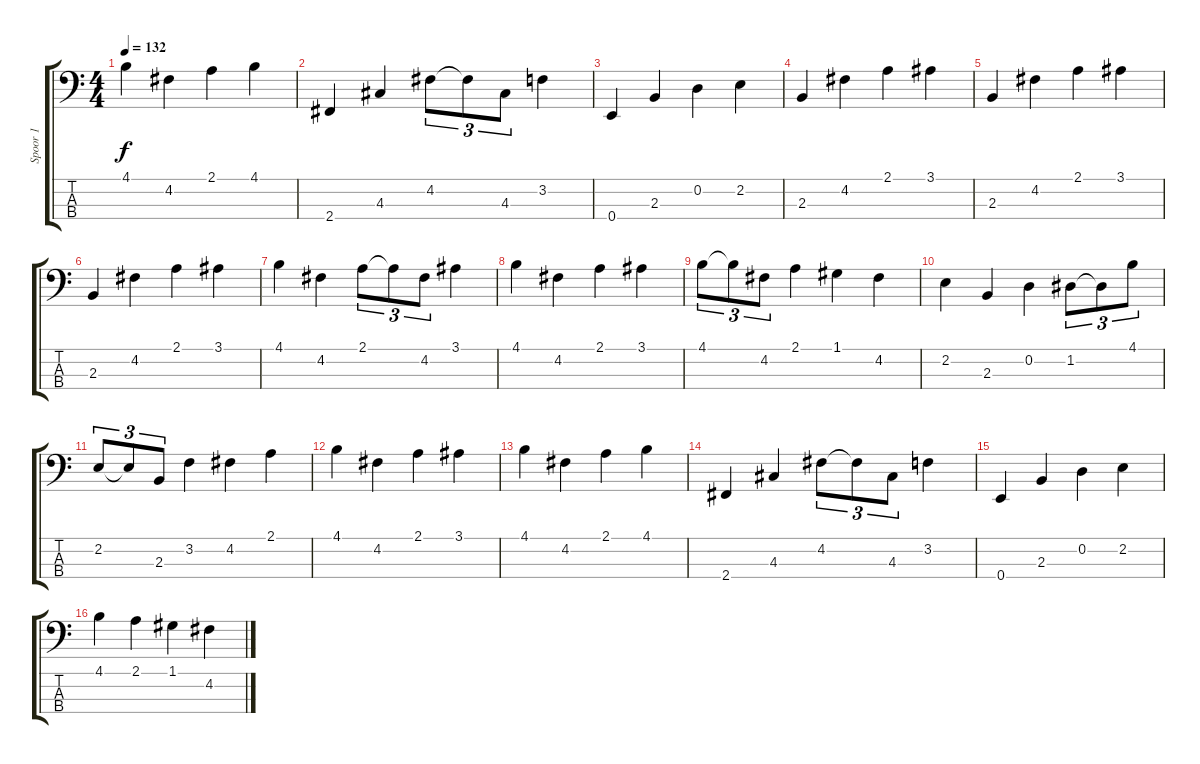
\track ("Spoor 1" "Spoor 1") {instrument electricbassfinger}
\staff {score tabs}
\tuning (G2 D2 A1 E1) {hide}
\ts (4 4)
\tempo 132
\clef f4
\ks c
4.1.4{dy f} 4.2.4 2.1.4 4.1.4 |
2.4.4 4.3.4 4.2.8{tu (3 2)} 4.2{t}.8{tu (3 2)} 4.3.8{tu (3 2)} 3.2.4 |
0.4.4 2.3.4 0.2.4 2.2.4 |
2.3.4 4.2.4 2.1.4 3.1.4 |
2.3.4 4.2.4 2.1.4 3.1.4 |
2.3.4 4.2.4 2.1.4 3.1.4 |
4.1.4 4.2.4 2.1.8{tu (3 2)} 2.1{t}.8{tu (3 2)} 4.2.8{tu (3 2)} 3.1.4 |
4.1.4 4.2.4 2.1.4 3.1.4 |
4.1.8{tu (3 2)} 4.1{t}.8{tu (3 2)} 4.2.8{tu (3 2)} 2.1.4 1.1.4 4.2.4 |
2.2.4 2.3.4 0.2.4 1.2.8{tu (3 2)} 1.2{t}.8{tu (3 2)} 4.1.8{tu (3 2)} |
2.2.8{tu (3 2)} 2.2{t}.8{tu (3 2)} 2.3.8{tu (3 2)} 3.2.4 4.2.4 2.1.4 |
4.1.4 4.2.4 2.1.4 3.1.4 |
4.1.4 4.2.4 2.1.4 4.1.4 |
2.4.4 4.3.4 4.2.8{tu (3 2)} 4.2{t}.8{tu (3 2)} 4.3.8{tu (3 2)} 3.2.4 |
0.4.4 2.3.4 0.2.4 2.2.4 |
4.1.4 2.1.4 1.1.4 4.2.4
